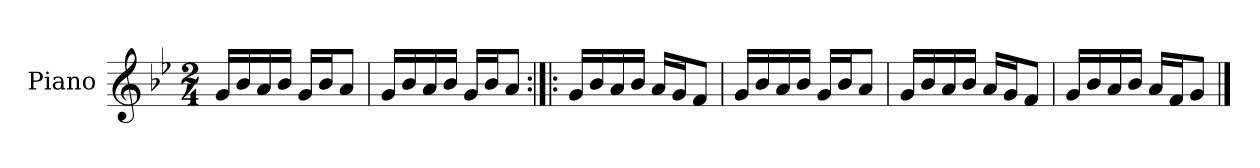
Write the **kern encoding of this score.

**kern
*part1
*staff1
*I"Piano
*I'Pno.
*clefG2
*k[b-e-]
*M2/4
=1
16g/LL
16b-/
16a/
16b-/JJ
16g/LL
16b-/J
8a/J
=2
16g/LL
16b-/
16a/
16b-/JJ
16g/LL
16b-/J
8a/J
=3:|!|:
16g/LL
16b-/
16a/
16b-/JJ
16a/LL
16g/J
8f/J
=4
16g/LL
16b-/
16a/
16b-/JJ
16g/LL
16b-/J
8a/J
=5
16g/LL
16b-/
16a/
16b-/JJ
16a/LL
16g/J
8f/J
!!LO:LB:g=z
=6
16g/LL
16b-/
16a/
16b-/JJ
16a/LL
16f/J
8g/J
==
*-
